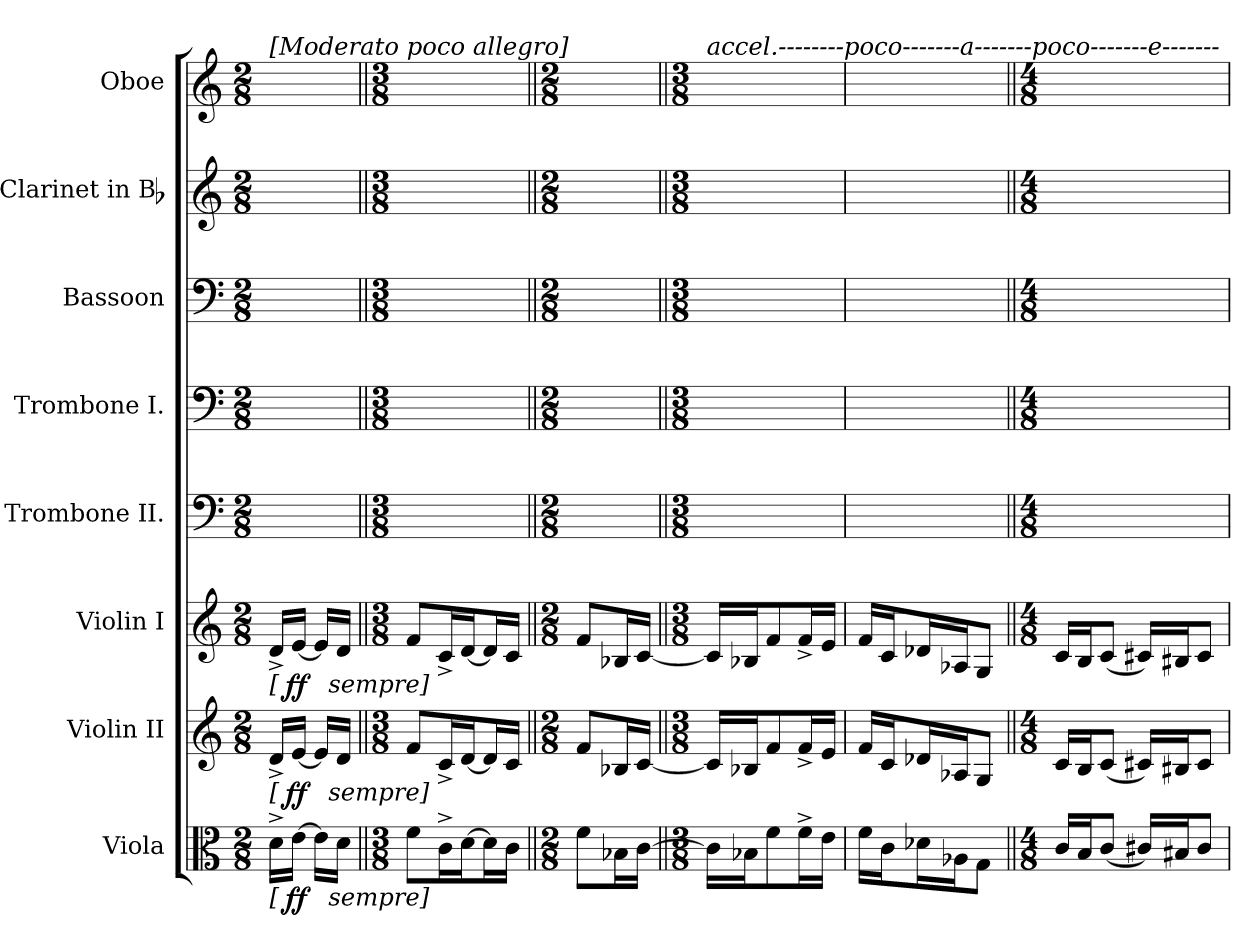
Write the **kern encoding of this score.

**kern	**dynam	**kern	**dynam	**kern	**dynam	**kern	**kern	**kern	**kern	**kern
*part8	*part8	*part7	*part7	*part6	*part6	*part5	*part4	*part3	*part2	*part1
*staff8	*staff8	*staff7	*staff7	*staff6	*staff6	*staff5	*staff4	*staff3	*staff2	*staff1
*I"Viola	*	*I"Violin II	*	*I"Violin I	*	*I"Trombone II.	*I"Trombone I.	*I"Bassoon	*I"Clarinet in Bb	*I"Oboe
*I'Vla.	*	*I'Vln. II	*	*I'Vln. I	*	*I'Tbn.	*I'Tbn.	*I'Bsn.	*I'Cl.	*I'Ob.
*clefC3	*	*clefG2	*	*clefG2	*	*clefF4	*clefF4	*clefF4	*clefG2	*clefG2
*	*	*	*	*	*	*	*	*	*ITrd1c2	*
*k[]	*	*k[]	*	*k[]	*	*k[]	*k[]	*k[]	*	*k[]
*M2/8	*	*M2/8	*	*M2/8	*	*M2/8	*M2/8	*M2/8	*M2/8	*M2/8
=1	=1	=1	=1	=1	=1	=1	=1	=1	=1	=1
!	!	!	!	!	!	!	!	!	!	!LO:TX:a:B:t=[Moderato poco allegro]
!	!LO:DY:t=[ %s sempre]	!	!LO:DY:t=[ %s sempre]	!	!LO:DY:t=[ %s sempre]	!	!	!	!	!
16d^LL	ff	16d^LL	ff	16d^LL	ff	8ryy	8ryy	8ryy	8ryy	8ryy
[16eJJ	.	[16eJJ	.	[16eJJ	.	.	.	.	.	.
16eLL]	.	16eLL]	.	16eLL]	.	8ryy	8ryy	8ryy	8ryy	8ryy
16dJJ	.	16dJJ	.	16dJJ	.	.	.	.	.	.
=2||	=2||	=2||	=2||	=2||	=2||	=2||	=2||	=2||	=2||	=2||
*M3/8	*	*M3/8	*	*M3/8	*	*M3/8	*M3/8	*M3/8	*M3/8	*M3/8
8fL	.	8fL	.	8fL	.	8ryy	8ryy	8ryy	8ryy	8ryy
16c^L	.	16c^L	.	16c^L	.	8ryy	8ryy	8ryy	8ryy	8ryy
[16dJ	.	[16dJ	.	[16dJ	.	.	.	.	.	.
16dL]	.	16dL]	.	16dL]	.	8ryy	8ryy	8ryy	8ryy	8ryy
16cJJ	.	16cJJ	.	16cJJ	.	.	.	.	.	.
=3||	=3||	=3||	=3||	=3||	=3||	=3||	=3||	=3||	=3||	=3||
*M2/8	*	*M2/8	*	*M2/8	*	*M2/8	*M2/8	*M2/8	*M2/8	*M2/8
8fL	.	8fL	.	8fL	.	8ryy	8ryy	8ryy	8ryy	8ryy
16B-XL	.	16B-XL	.	16B-XL	.	8ryy	8ryy	8ryy	8ryy	8ryy
[16cJJ	.	[16cJJ	.	[16cJJ	.	.	.	.	.	.
=4||	=4||	=4||	=4||	=4||	=4||	=4||	=4||	=4||	=4||	=4||
*M3/8	*	*M3/8	*	*M3/8	*	*M3/8	*M3/8	*M3/8	*M3/8	*M3/8
!	!	!	!	!	!	!	!	!	!	!LO:TX:a:i:t=accel.--------poco-------a-------poco-------e-------
16cLL]	.	16cLL]	.	16cLL]	.	8ryy	8ryy	8ryy	8ryy	8ryy
16B-XJ	.	16B-XJ	.	16B-XJ	.	.	.	.	.	.
8f	.	8f	.	8f	.	8ryy	8ryy	8ryy	8ryy	8ryy
16f^L	.	16f^L	.	16f^L	.	8ryy	8ryy	8ryy	8ryy	8ryy
16eJJ	.	16eJJ	.	16eJJ	.	.	.	.	.	.
=5	=5	=5	=5	=5	=5	=5	=5	=5	=5	=5
16fLL	.	16fLL	.	16fLL	.	8ryy	8ryy	8ryy	8ryy	8ryy
16cJ	.	16cJ	.	16cJ	.	.	.	.	.	.
16d-XL	.	16d-XL	.	16d-XL	.	8ryy	8ryy	8ryy	8ryy	8ryy
16A-XJ	.	16A-XJ	.	16A-XJ	.	.	.	.	.	.
8GJ	.	8GJ	.	8GJ	.	8ryy	8ryy	8ryy	8ryy	8ryy
=6||	=6||	=6||	=6||	=6||	=6||	=6||	=6||	=6||	=6||	=6||
*M4/8	*	*M4/8	*	*M4/8	*	*M4/8	*M4/8	*M4/8	*M4/8	*M4/8
16cLL	.	16cLL	.	16cLL	.	8ryy	8ryy	8ryy	8ryy	8ryy
16BJ	.	16BJ	.	16BJ	.	.	.	.	.	.
(8cJ	.	(8cJ	.	(8cJ	.	8ryy	8ryy	8ryy	8ryy	8ryy
16c#XLL)	.	16c#XLL)	.	16c#XLL)	.	8ryy	8ryy	8ryy	8ryy	8ryy
16B#XJ	.	16B#XJ	.	16B#XJ	.	.	.	.	.	.
8c#J	.	8c#J	.	8c#J	.	8ryy	8ryy	8ryy	8ryy	8ryy
=	=	=	=	=	=	=	=	=	=	=
*-	*-	*-	*-	*-	*-	*-	*-	*-	*-	*-
